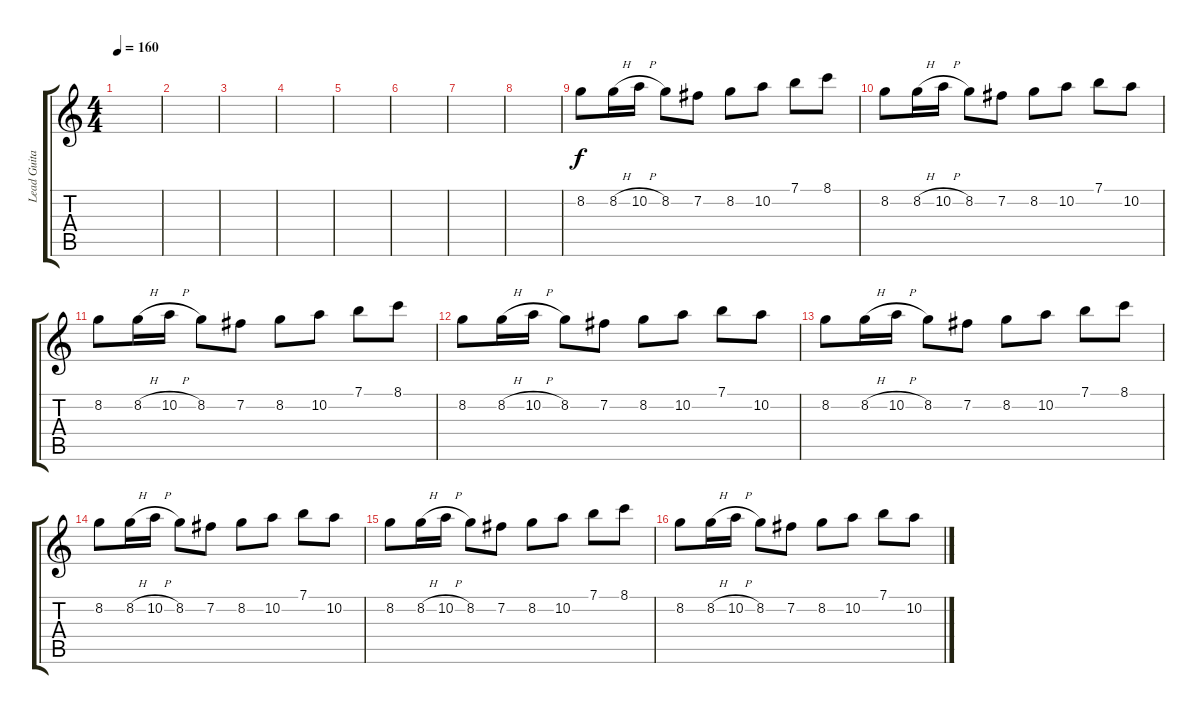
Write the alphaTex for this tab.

\track ("Lead Guitar 2" "Lead Guita") {instrument overdrivenguitar}
\staff {score tabs}
\tuning (E4 B3 G3 D3 A2 E2) {hide}
\ts (4 4)
\tempo 160
\clef g2
\ks c
|
|
|
|
|
|
|
|
\section ("" "")
8.2.8 8.2{h}.16 10.2{h}.16 8.2.8 7.2.8 8.2.8 10.2.8 7.1.8 8.1.8 |
8.2.8 8.2{h}.16 10.2{h}.16 8.2.8 7.2.8 8.2.8 10.2.8 7.1.8 10.2.8 |
8.2.8 8.2{h}.16 10.2{h}.16 8.2.8 7.2.8 8.2.8 10.2.8 7.1.8 8.1.8 |
8.2.8 8.2{h}.16 10.2{h}.16 8.2.8 7.2.8 8.2.8 10.2.8 7.1.8 10.2.8 |
8.2.8 8.2{h}.16 10.2{h}.16 8.2.8 7.2.8 8.2.8 10.2.8 7.1.8 8.1.8 |
8.2.8 8.2{h}.16 10.2{h}.16 8.2.8 7.2.8 8.2.8 10.2.8 7.1.8 10.2.8 |
8.2.8 8.2{h}.16 10.2{h}.16 8.2.8 7.2.8 8.2.8 10.2.8 7.1.8 8.1.8 |
8.2.8 8.2{h}.16 10.2{h}.16 8.2.8 7.2.8 8.2.8 10.2.8 7.1.8 10.2.8
